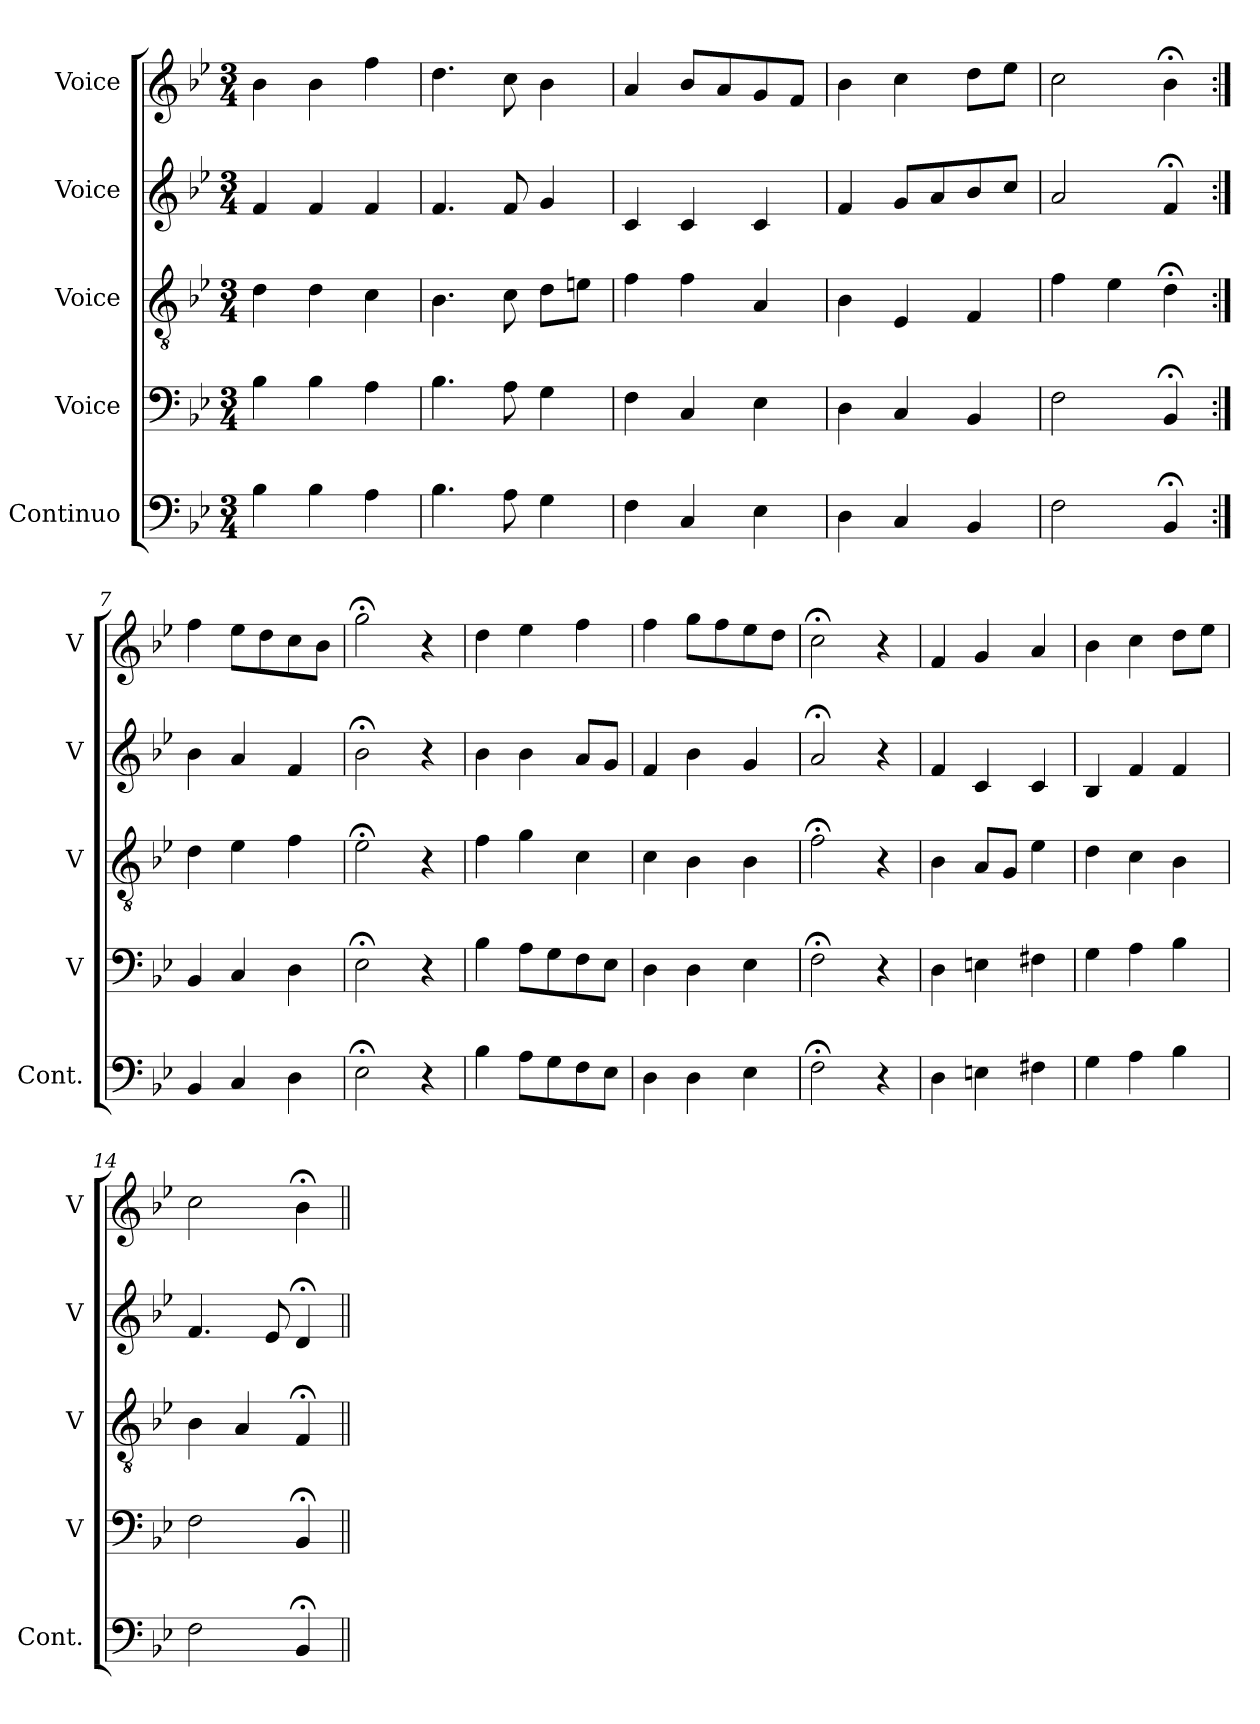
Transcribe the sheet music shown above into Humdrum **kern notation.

**kern	**kern	**kern	**kern	**kern
*part5	*part4	*part3	*part2	*part1
*staff5	*staff4	*staff3	*staff2	*staff1
*I"Continuo	*I"Voice	*I"Voice	*I"Voice	*I"Voice
*I'Cont.	*I'V	*I'V	*I'V	*I'V
*clefF4	*clefF4	*clefGv2	*clefG2	*clefG2
*k[b-e-]	*k[b-e-]	*k[b-e-]	*k[b-e-]	*k[b-e-]
*M3/4	*M3/4	*M3/4	*M3/4	*M3/4
=	=	=	=	=
4B-	4B-	4d	4f	4b-
4B-	4B-	4d	4f	4b-
4A	4A	4c	4f	4ff
=3	=3	=3	=3	=3
4.B-	4.B-	4.B-	4.f	4.dd
8A	8A	8c	8f	8cc
4G	4G	8dL	4g	4b-
.	.	8enJ	.	.
=4	=4	=4	=4	=4
4F	4F	4f	4c	4a
4C	4C	4f	4c	8b-L
.	.	.	.	8a
4E-	4E-	4A	4c	8g
.	.	.	.	8fJ
=5	=5	=5	=5	=5
4D	4D	4B-	4f	4b-
4C	4C	4E-	8gL	4cc
.	.	.	8a	.
4BB-	4BB-	4F	8b-	8ddL
.	.	.	8ccJ	8ee-J
=6	=6	=6	=6	=6
2F	2F	4f	2a	2cc
.	.	4e-	.	.
4BB-;<	4BB-;<	4d;<	4f;<	4b-;<
=7:|!	=7:|!	=7:|!	=7:|!	=7:|!
4BB-	4BB-	4d	4b-	4ff
4C	4C	4e-	4a	8ee-L
.	.	.	.	8dd
4D	4D	4f	4f	8cc
.	.	.	.	8b-J
=8	=8	=8	=8	=8
2E-;<	2E-;<	2e-;<	2b-;<	2gg;<
4r	4r	4r	4r	4r
=9	=9	=9	=9	=9
4B-	4B-	4f	4b-	4dd
8AL	8AL	4g	4b-	4ee-
8G	8G	.	.	.
8F	8F	4c	8aL	4ff
8E-J	8E-J	.	8gJ	.
=10	=10	=10	=10	=10
4D	4D	4c	4f	4ff
4D	4D	4B-	4b-	8ggL
.	.	.	.	8ff
4E-	4E-	4B-	4g	8ee-
.	.	.	.	8ddJ
=11	=11	=11	=11	=11
2F;<	2F;<	2f;<	2a;<	2cc;<
4r	4r	4r	4r	4r
=12	=12	=12	=12	=12
4D	4D	4B-	4f	4f
4En	4En	8AL	4c	4g
.	.	8GJ	.	.
4F#X	4F#X	4e-	4c	4a
=13	=13	=13	=13	=13
4G	4G	4d	4B-	4b-
4A	4A	4c	4f	4cc
4B-	4B-	4B-	4f	8ddL
.	.	.	.	8ee-J
=14	=14	=14	=14	=14
2F	2F	4B-	4.f	2cc
.	.	4A	.	.
.	.	.	8e-	.
4BB-;<	4BB-;<	4F;<	4d;<	4b-;<
=||	=||	=||	=||	=||
*-	*-	*-	*-	*-
